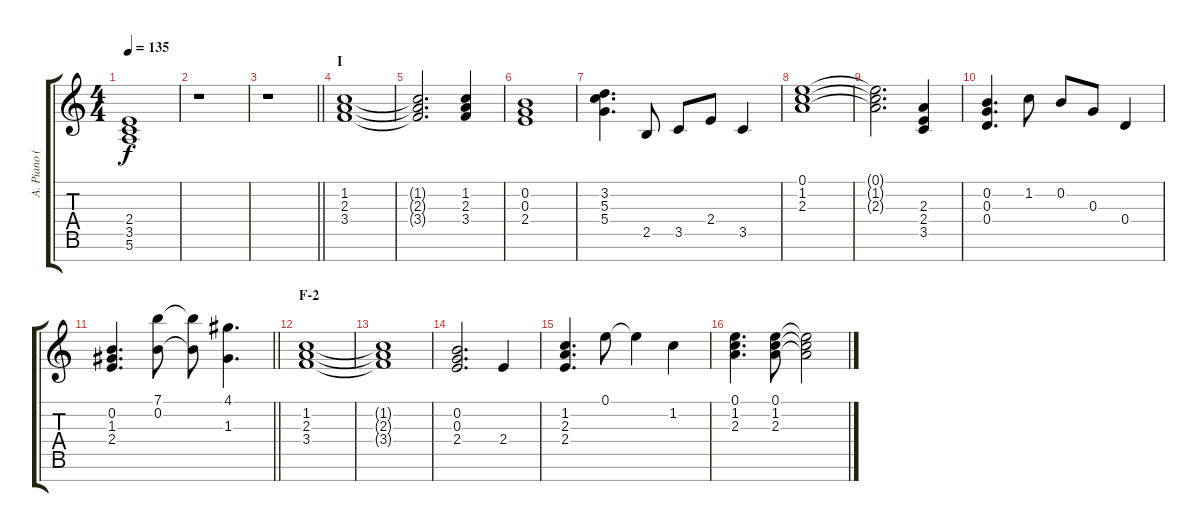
\track ("A. Piano (Right Hand)" "A. Piano (") {instrument acousticgrandpiano}
\staff {score tabs}
\tuning (E5 B4 G4 D4 A3 E3 B2) {hide}
\ts (4 4)
\tempo 135
\clef g2
\ks c
(2.4{t} 3.5{t} 5.6{t}).1{dy f} |
r.1 |
\barLineRight lightlight
r.1 |
\section ("" "I")
(1.2 2.3 3.4).1 |
(1.2{t} 2.3{t} 3.4{t}).2{d} (1.2 2.3 3.4).4 |
(0.2 0.3 2.4).1 |
(3.2 5.3 5.4).4{d} 2.5.8 3.5.8 2.4.8 3.5.4 |
(0.1 1.2 2.3).1 |
(0.1{t} 1.2{t} 2.3{t}).2{d} (2.3 2.4 3.5).4 |
(0.2 0.3 0.4).4{d} 1.2.8 0.2.8 0.3.8 0.4.4 |
\barLineRight lightlight
(0.2 1.3 2.4).4{d} (7.1 0.2).8 (7.1{t} 0.2{t}).8 (4.1 1.3).4{d} |
\section ("" "F-2")
(1.2 2.3 3.4).1 |
(1.2{t} 2.3{t} 3.4{t}).1 |
(0.2 0.3 2.4).2{d} 2.4.4 |
(1.2 2.3 2.4).4{d} 0.1.8 0.1{t}.4 1.2.4 |
(0.1 1.2 2.3).4{d} (0.1 1.2 2.3).8 (0.1{t} 1.2{t} 2.3{t}).2
